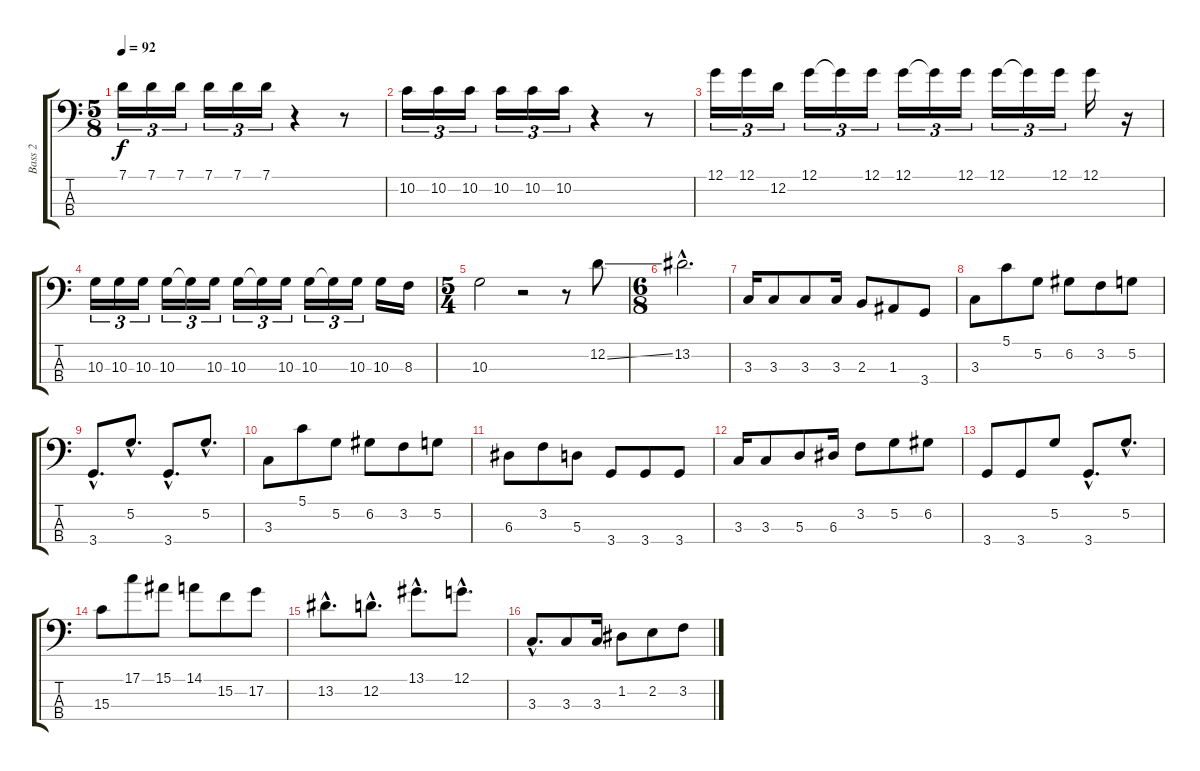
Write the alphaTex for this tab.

\track ("Bass 2" "Bass 2") {instrument electricbassfinger}
\staff {score tabs}
\tuning (G2 D2 A1 E1) {hide}
\ts (5 8)
\tempo 92
\clef f4
\ks c
7.1.16{tu (3 2) dy f} 7.1.16{tu (3 2)} 7.1.16{tu (3 2)} 7.1.16{tu (3 2)} 7.1.16{tu (3 2)} 7.1.16{tu (3 2)} r.4 r.8 |
10.2.16{tu (3 2)} 10.2.16{tu (3 2)} 10.2.16{tu (3 2)} 10.2.16{tu (3 2)} 10.2.16{tu (3 2)} 10.2.16{tu (3 2)} r.4 r.8 |
12.1.16{tu (3 2)} 12.1.16{tu (3 2)} 12.2.16{tu (3 2)} 12.1.16{tu (3 2)} 12.1{t}.16{tu (3 2)} 12.1.16{tu (3 2)} 12.1.16{tu (3 2)} 12.1{t}.16{tu (3 2)} 12.1.16{tu (3 2)} 12.1.16{tu (3 2)} 12.1{t}.16{tu (3 2)} 12.1.16{tu (3 2)} 12.1.16 r.16 |
10.3.16{tu (3 2)} 10.3.16{tu (3 2)} 10.3.16{tu (3 2)} 10.3.16{tu (3 2)} 10.3{t}.16{tu (3 2)} 10.3.16{tu (3 2)} 10.3.16{tu (3 2)} 10.3{t}.16{tu (3 2)} 10.3.16{tu (3 2)} 10.3.16{tu (3 2)} 10.3{t}.16{tu (3 2)} 10.3.16{tu (3 2)} 10.3.16 8.3.16 |
\ts (5 4)
10.3.2 r.2 r.8 12.2{ss}.8 |
\ts (6 8)
13.2{hac}.2{d} |
3.3.16 3.3.8 3.3.8 3.3.16 2.3.8 1.3.8 3.4.8 |
3.3.8 5.1.8 5.2.8 6.2.8 3.2.8 5.2.8 |
3.4{hac}.8{d} 5.2{hac}.8{d} 3.4{hac}.8{d} 5.2{hac}.8{d} |
3.3.8 5.1.8 5.2.8 6.2.8 3.2.8 5.2.8 |
6.3.8 3.2.8 5.3.8 3.4.8 3.4.8 3.4.8 |
3.3.16 3.3.8 5.3.8 6.3.16 3.2.8 5.2.8 6.2.8 |
3.4.8 3.4.8 5.2.8 3.4{hac}.8{d} 5.2{hac}.8{d} |
15.3.8 17.1.8 15.1.8 14.1.8 15.2.8 17.2.8 |
13.2{hac}.8{d} 12.2{hac}.8{d} 13.1{hac}.8{d} 12.1{hac}.8{d} |
3.3{hac}.8{d} 3.3.8 3.3.16 1.2.8 2.2.8 3.2.8
